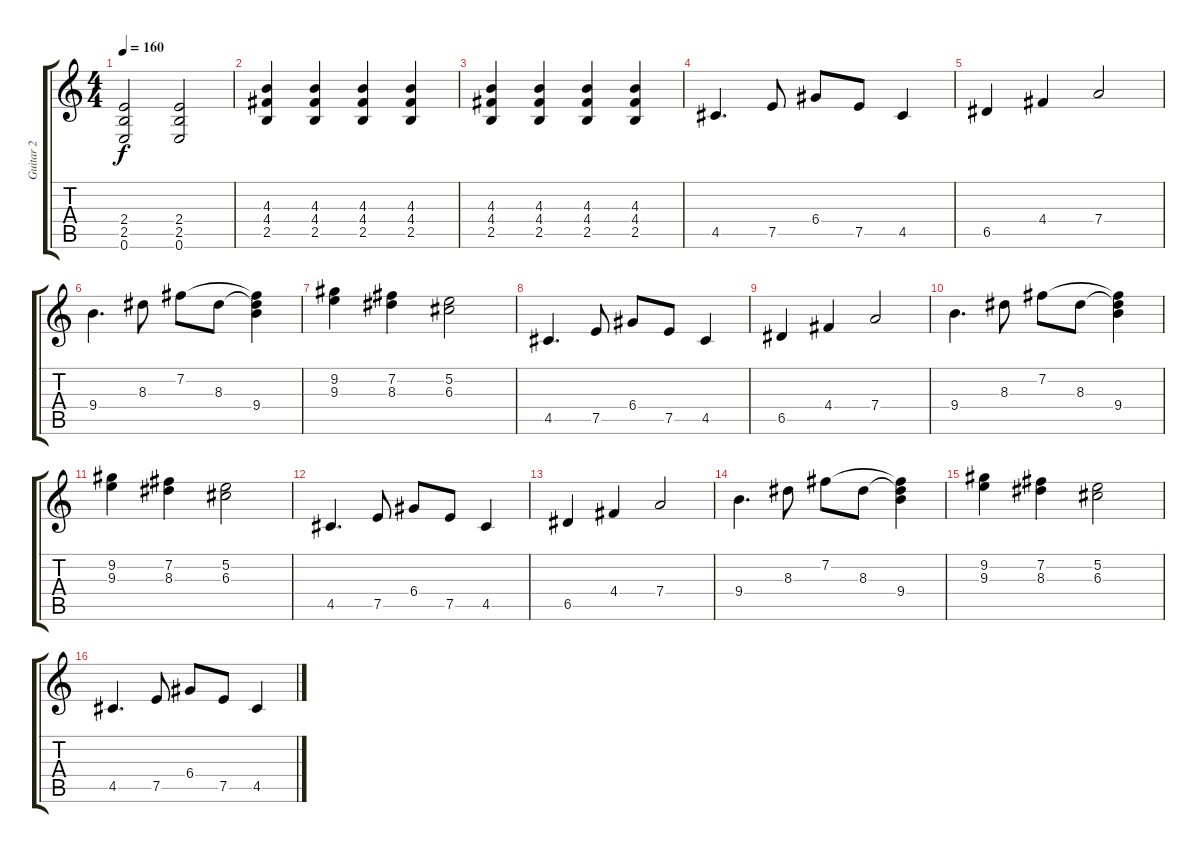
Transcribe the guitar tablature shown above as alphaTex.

\track ("Guitar 2" "Guitar 2") {instrument distortionguitar}
\staff {score tabs}
\tuning (E4 B3 G3 D3 A2 E2) {hide}
\ts (4 4)
\tempo 160
\clef g2
\ks c
(2.4 2.5 0.6).2{dy f} (2.4 2.5 0.6).2 |
(4.3 4.4 2.5).4 (4.3 4.4 2.5).4 (4.3 4.4 2.5).4 (4.3 4.4 2.5).4 |
(4.3 4.4 2.5).4 (4.3 4.4 2.5).4 (4.3 4.4 2.5).4 (4.3 4.4 2.5).4 |
4.5.4{d volume 15} 7.5.8 6.4.8 7.5.8 4.5.4 |
6.5.4 4.4.4 7.4.2 |
9.4.4{d} 8.3.8 7.2.8 8.3.8 (7.2{t} 8.3{t} 9.4).4 |
(9.2 9.3).4 (7.2 8.3).4 (5.2 6.3).2 |
4.5.4{d} 7.5.8 6.4.8 7.5.8 4.5.4 |
6.5.4 4.4.4 7.4.2 |
9.4.4{d} 8.3.8 7.2.8 8.3.8 (7.2{t} 8.3{t} 9.4).4 |
(9.2 9.3).4 (7.2 8.3).4 (5.2 6.3).2 |
4.5.4{d volume 15} 7.5.8 6.4.8 7.5.8 4.5.4 |
6.5.4 4.4.4 7.4.2 |
9.4.4{d} 8.3.8 7.2.8 8.3.8 (7.2{t} 8.3{t} 9.4).4 |
(9.2 9.3).4 (7.2 8.3).4 (5.2 6.3).2 |
4.5.4{d} 7.5.8 6.4.8 7.5.8 4.5.4
